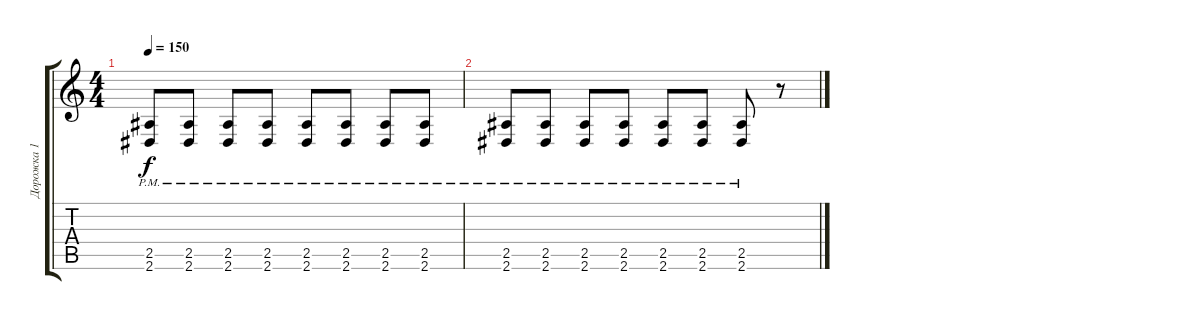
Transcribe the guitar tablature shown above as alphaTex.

\track ("Дорожка 1" "Дорожка 1") {instrument overdrivenguitar}
\staff {score tabs}
\tuning (Eb4 Bb3 Gb3 Db3 Ab2 Db2) {hide}
\ts (4 4)
\tempo 150
\clef g2
\ks c
(2.5{pm} 2.6{pm}).8{dy f} (2.5{pm} 2.6{pm}).8 (2.5{pm} 2.6{pm}).8 (2.5{pm} 2.6{pm}).8 (2.5{pm} 2.6{pm}).8 (2.5{pm} 2.6{pm}).8 (2.5{pm} 2.6{pm}).8 (2.5{pm} 2.6{pm}).8 |
(2.5{pm} 2.6{pm}).8 (2.5{pm} 2.6{pm}).8 (2.5{pm} 2.6{pm}).8 (2.5{pm} 2.6{pm}).8 (2.5{pm} 2.6{pm}).8 (2.5{pm} 2.6{pm}).8 (2.5{pm} 2.6{pm}).8 r.8
